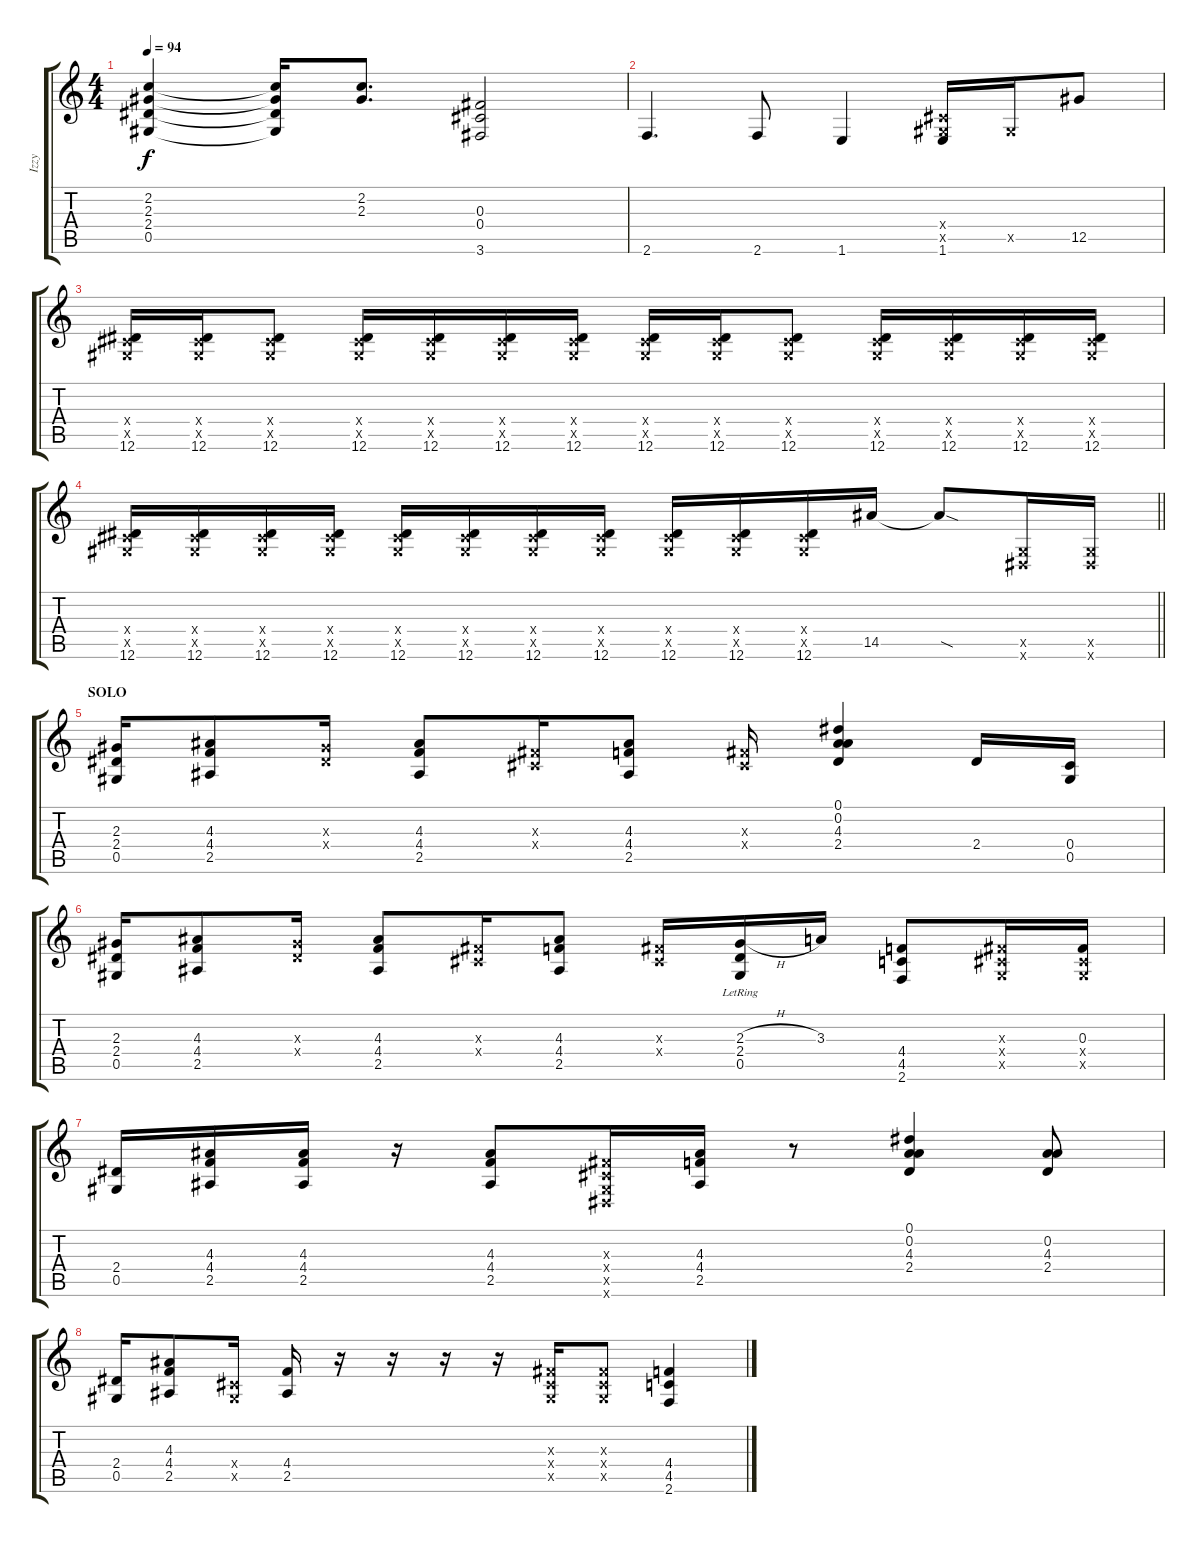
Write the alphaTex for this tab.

\track ("Izzy" "Izzy") {instrument acousticguitarsteel}
\staff {score tabs}
\tuning (Eb4 Bb3 Gb3 Db3 Ab2 Eb2) {hide}
\ts (4 4)
\tempo 94
\clef g2
\ks c
(2.2 2.3 2.4 0.5).4{dy f} (2.2{t} 2.3{t} 2.4{t} 0.5{t}).16 (2.2 2.3).8{d} (0.3 0.4 3.6).2 |
2.6.4{d} 2.6.8 1.6.4 (0.4{x} 0.5{x} 1.6).16 0.5{x}.16 12.5.8 |
(0.4{x} 0.5{x} 12.6).16 (0.4{x} 0.5{x} 12.6).16 (0.4{x} 0.5{x} 12.6).8 (0.4{x} 0.5{x} 12.6).16 (0.4{x} 0.5{x} 12.6).16 (0.4{x} 0.5{x} 12.6).16 (0.4{x} 0.5{x} 12.6).16 (0.4{x} 0.5{x} 12.6).16 (0.4{x} 0.5{x} 12.6).16 (0.4{x} 0.5{x} 12.6).8 (0.4{x} 0.5{x} 12.6).16 (0.4{x} 0.5{x} 12.6).16 (0.4{x} 0.5{x} 12.6).16 (0.4{x} 0.5{x} 12.6).16 |
\barLineRight lightlight
(0.4{x} 0.5{x} 12.6).16 (0.4{x} 0.5{x} 12.6).16 (0.4{x} 0.5{x} 12.6).16 (0.4{x} 0.5{x} 12.6).16 (0.4{x} 0.5{x} 12.6).16 (0.4{x} 0.5{x} 12.6).16 (0.4{x} 0.5{x} 12.6).16 (0.4{x} 0.5{x} 12.6).16 (0.4{x} 0.5{x} 12.6).16 (0.4{x} 0.5{x} 12.6).16 (0.4{x} 0.5{x} 12.6).16 14.5.16 14.5{sod t}.8 (0.5{x} 0.6{x}).16 (0.5{x} 0.6{x}).16 |
\section ("" "SOLO")
(2.3 2.4 0.5).16 (4.3 4.4 2.5).8 (2.3{x} 2.4{x}).16 (4.3 4.4 2.5).8 (0.3{x} 0.4{x}).16 (4.3 4.4 2.5).8 (0.3{x} 0.4{x}).16 (0.1 0.2 4.3 2.4).4 2.4.16 (0.4 0.5).16 |
(2.3 2.4 0.5).16 (4.3 4.4 2.5).8 (2.3{x} 2.4{x}).16 (4.3 4.4 2.5).8 (0.3{x} 0.4{x}).16 (4.3 4.4 2.5).8 (0.3{x} 0.4{x}).16 (2.3{h} 2.4{lr} 0.5{lr}).16 3.3.16 (4.4 4.5 2.6).8 (0.3{x} 0.4{x} 0.5{x}).16 (0.3 0.4{x} 0.5{x}).16 |
(2.4 0.5).16 (4.3 4.4 2.5).16 (4.3 4.4 2.5).16 r.16 (4.3 4.4 2.5).8 (0.3{x} 0.4{x} 0.5{x} 0.6{x}).16 (4.3 4.4 2.5).16 r.8 (0.1 0.2 4.3 2.4).4 (0.2 4.3 2.4).8 |
(2.4 0.5).16 (4.3 4.4 2.5).8 (0.4{x} 0.5{x}).16 (4.4 2.5).16 r.16 r.16 r.16 r.16 (0.3{x} 0.4{x} 0.5{x}).16 (0.3{x} 0.4{x} 0.5{x}).8 (4.4 4.5 2.6).4
